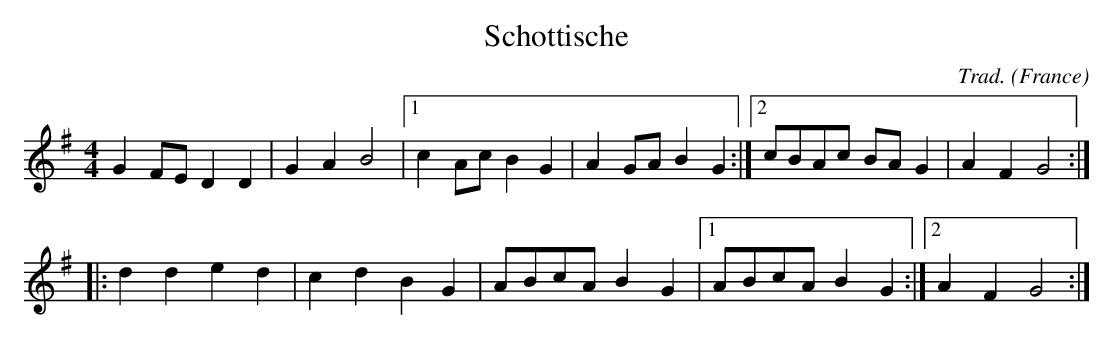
X:1
T:Schottische
O:France
M:4/4
C:Trad.
K:G
G2FE D2D2|G2A2 B4\
|1 c2Ac B2G2|A2GA B2G2:|2 cBAc BAG2|A2F2 G4:|
|:d2d2 e2d2|c2d2 B2G2|ABcA B2G2\
|1 ABcA B2G2:|2 A2F2 G4:|
